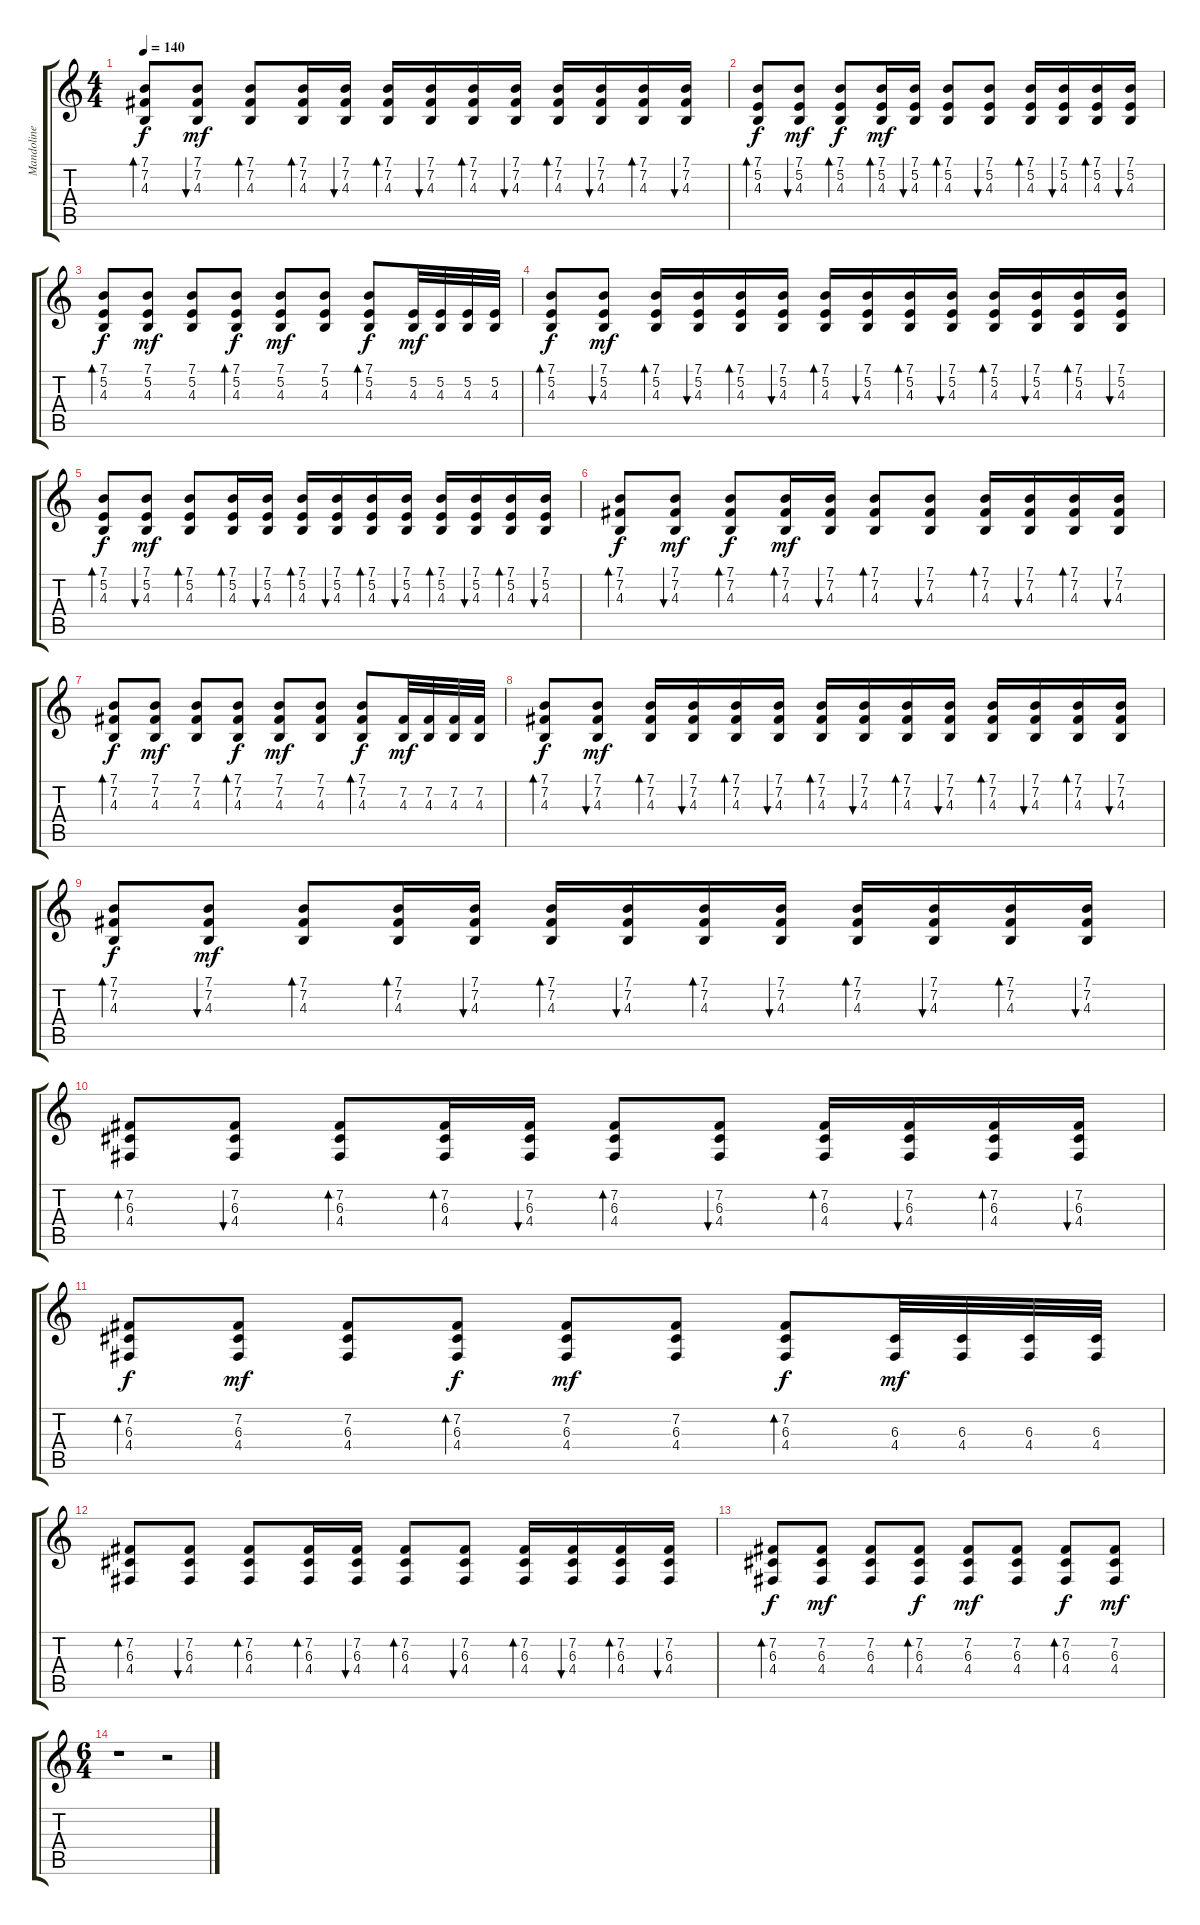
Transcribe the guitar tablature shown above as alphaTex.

\track ("Mandoline" "Mandoline") {instrument koto}
\staff {score tabs}
\tuning (E4 B3 G3 D3 A2 E2) {hide}
\ts (4 4)
\tempo 140
\clef g2
\ks c
(7.1 7.2 4.3).8{bd 120 dy f} (7.1 7.2 4.3).8{bu 120 dy mf} (7.1 7.2 4.3).8{bd 120} (7.1 7.2 4.3).16{bd 120} (7.1 7.2 4.3).16{bu 120} (7.1 7.2 4.3).16{bd 120} (7.1 7.2 4.3).16{bu 120} (7.1 7.2 4.3).16{bd 120} (7.1 7.2 4.3).16{bu 120} (7.1 7.2 4.3).16{bd 120} (7.1 7.2 4.3).16{bu 120} (7.1 7.2 4.3).16{bd 120} (7.1 7.2 4.3).16{bu 120} |
(7.1 5.2 4.3).8{bd 120 dy f} (7.1 5.2 4.3).8{bu 120 dy mf} (7.1 5.2 4.3).8{bd 120 dy f} (7.1 5.2 4.3).16{bd 120 dy mf} (7.1 5.2 4.3).16{bu 120} (7.1 5.2 4.3).8{bd 120} (7.1 5.2 4.3).8{bu 120} (7.1 5.2 4.3).16{bd 120} (7.1 5.2 4.3).16{bu 120} (7.1 5.2 4.3).16{bd 120} (7.1 5.2 4.3).16{bu 120} |
(7.1 5.2 4.3).8{bd 120 dy f} (7.1 5.2 4.3).8{dy mf} (7.1 5.2 4.3).8 (7.1 5.2 4.3).8{bd 120 dy f} (7.1 5.2 4.3).8{dy mf} (7.1 5.2 4.3).8 (7.1 5.2 4.3).8{bd 120 dy f} (5.2 4.3).32{dy mf} (5.2 4.3).32 (5.2 4.3).32 (5.2 4.3).32 |
(7.1 5.2 4.3).8{bd 120 dy f} (7.1 5.2 4.3).8{bu 120 dy mf} (7.1 5.2 4.3).16{bd 120} (7.1 5.2 4.3).16{bu 120} (7.1 5.2 4.3).16{bd 120} (7.1 5.2 4.3).16{bu 120} (7.1 5.2 4.3).16{bd 120} (7.1 5.2 4.3).16{bu 120} (7.1 5.2 4.3).16{bd 120} (7.1 5.2 4.3).16{bu 120} (7.1 5.2 4.3).16{bd 120} (7.1 5.2 4.3).16{bu 120} (7.1 5.2 4.3).16{bd 120} (7.1 5.2 4.3).16{bu 120} |
(7.1 5.2 4.3).8{bd 120 dy f} (7.1 5.2 4.3).8{bu 120 dy mf} (7.1 5.2 4.3).8{bd 120} (7.1 5.2 4.3).16{bd 120} (7.1 5.2 4.3).16{bu 120} (7.1 5.2 4.3).16{bd 120} (7.1 5.2 4.3).16{bu 120} (7.1 5.2 4.3).16{bd 120} (7.1 5.2 4.3).16{bu 120} (7.1 5.2 4.3).16{bd 120} (7.1 5.2 4.3).16{bu 120} (7.1 5.2 4.3).16{bd 120} (7.1 5.2 4.3).16{bu 120} |
(7.1 7.2 4.3).8{bd 120 dy f} (7.1 7.2 4.3).8{bu 120 dy mf} (7.1 7.2 4.3).8{bd 120 dy f} (7.1 7.2 4.3).16{bd 120 dy mf} (7.1 7.2 4.3).16{bu 120} (7.1 7.2 4.3).8{bd 120} (7.1 7.2 4.3).8{bu 120} (7.1 7.2 4.3).16{bd 120} (7.1 7.2 4.3).16{bu 120} (7.1 7.2 4.3).16{bd 120} (7.1 7.2 4.3).16{bu 120} |
(7.1 7.2 4.3).8{bd 120 dy f} (7.1 7.2 4.3).8{dy mf} (7.1 7.2 4.3).8 (7.1 7.2 4.3).8{bd 120 dy f} (7.1 7.2 4.3).8{dy mf} (7.1 7.2 4.3).8 (7.1 7.2 4.3).8{bd 120 dy f} (7.2 4.3).32{dy mf} (7.2 4.3).32 (7.2 4.3).32 (7.2 4.3).32 |
(7.1 7.2 4.3).8{bd 120 dy f} (7.1 7.2 4.3).8{bu 120 dy mf} (7.1 7.2 4.3).16{bd 120} (7.1 7.2 4.3).16{bu 120} (7.1 7.2 4.3).16{bd 120} (7.1 7.2 4.3).16{bu 120} (7.1 7.2 4.3).16{bd 120} (7.1 7.2 4.3).16{bu 120} (7.1 7.2 4.3).16{bd 120} (7.1 7.2 4.3).16{bu 120} (7.1 7.2 4.3).16{bd 120} (7.1 7.2 4.3).16{bu 120} (7.1 7.2 4.3).16{bd 120} (7.1 7.2 4.3).16{bu 120} |
(7.1 7.2 4.3).8{bd 120 dy f} (7.1 7.2 4.3).8{bu 120 dy mf} (7.1 7.2 4.3).8{bd 120} (7.1 7.2 4.3).16{bd 120} (7.1 7.2 4.3).16{bu 120} (7.1 7.2 4.3).16{bd 120} (7.1 7.2 4.3).16{bu 120} (7.1 7.2 4.3).16{bd 120} (7.1 7.2 4.3).16{bu 120} (7.1 7.2 4.3).16{bd 120} (7.1 7.2 4.3).16{bu 120} (7.1 7.2 4.3).16{bd 120} (7.1 7.2 4.3).16{bu 120} |
(7.2 6.3 4.4).8{bd 120} (7.2 6.3 4.4).8{bu 120} (7.2 6.3 4.4).8{bd 120} (7.2 6.3 4.4).16{bd 120} (7.2 6.3 4.4).16{bu 120} (7.2 6.3 4.4).8{bd 120} (7.2 6.3 4.4).8{bu 120} (7.2 6.3 4.4).16{bd 120} (7.2 6.3 4.4).16{bu 120} (7.2 6.3 4.4).16{bd 120} (7.2 6.3 4.4).16{bu 120} |
(7.2 6.3 4.4).8{bd 120 dy f} (7.2 6.3 4.4).8{dy mf} (7.2 6.3 4.4).8 (7.2 6.3 4.4).8{bd 120 dy f} (7.2 6.3 4.4).8{dy mf} (7.2 6.3 4.4).8 (7.2 6.3 4.4).8{bd 120 dy f} (6.3 4.4).32{dy mf} (6.3 4.4).32 (6.3 4.4).32 (6.3 4.4).32 |
(7.2 6.3 4.4).8{bd 120} (7.2 6.3 4.4).8{bu 120} (7.2 6.3 4.4).8{bd 120} (7.2 6.3 4.4).16{bd 120} (7.2 6.3 4.4).16{bu 120} (7.2 6.3 4.4).8{bd 120} (7.2 6.3 4.4).8{bu 120} (7.2 6.3 4.4).16{bd 120} (7.2 6.3 4.4).16{bu 120} (7.2 6.3 4.4).16{bd 120} (7.2 6.3 4.4).16{bu 120} |
(7.2 6.3 4.4).8{bd 120 dy f} (7.2 6.3 4.4).8{dy mf} (7.2 6.3 4.4).8 (7.2 6.3 4.4).8{bd 120 dy f} (7.2 6.3 4.4).8{dy mf} (7.2 6.3 4.4).8 (7.2 6.3 4.4).8{bd 120 dy f} (7.2 6.3 4.4).8{dy mf} |
\ts (6 4)
r.1 r.2
